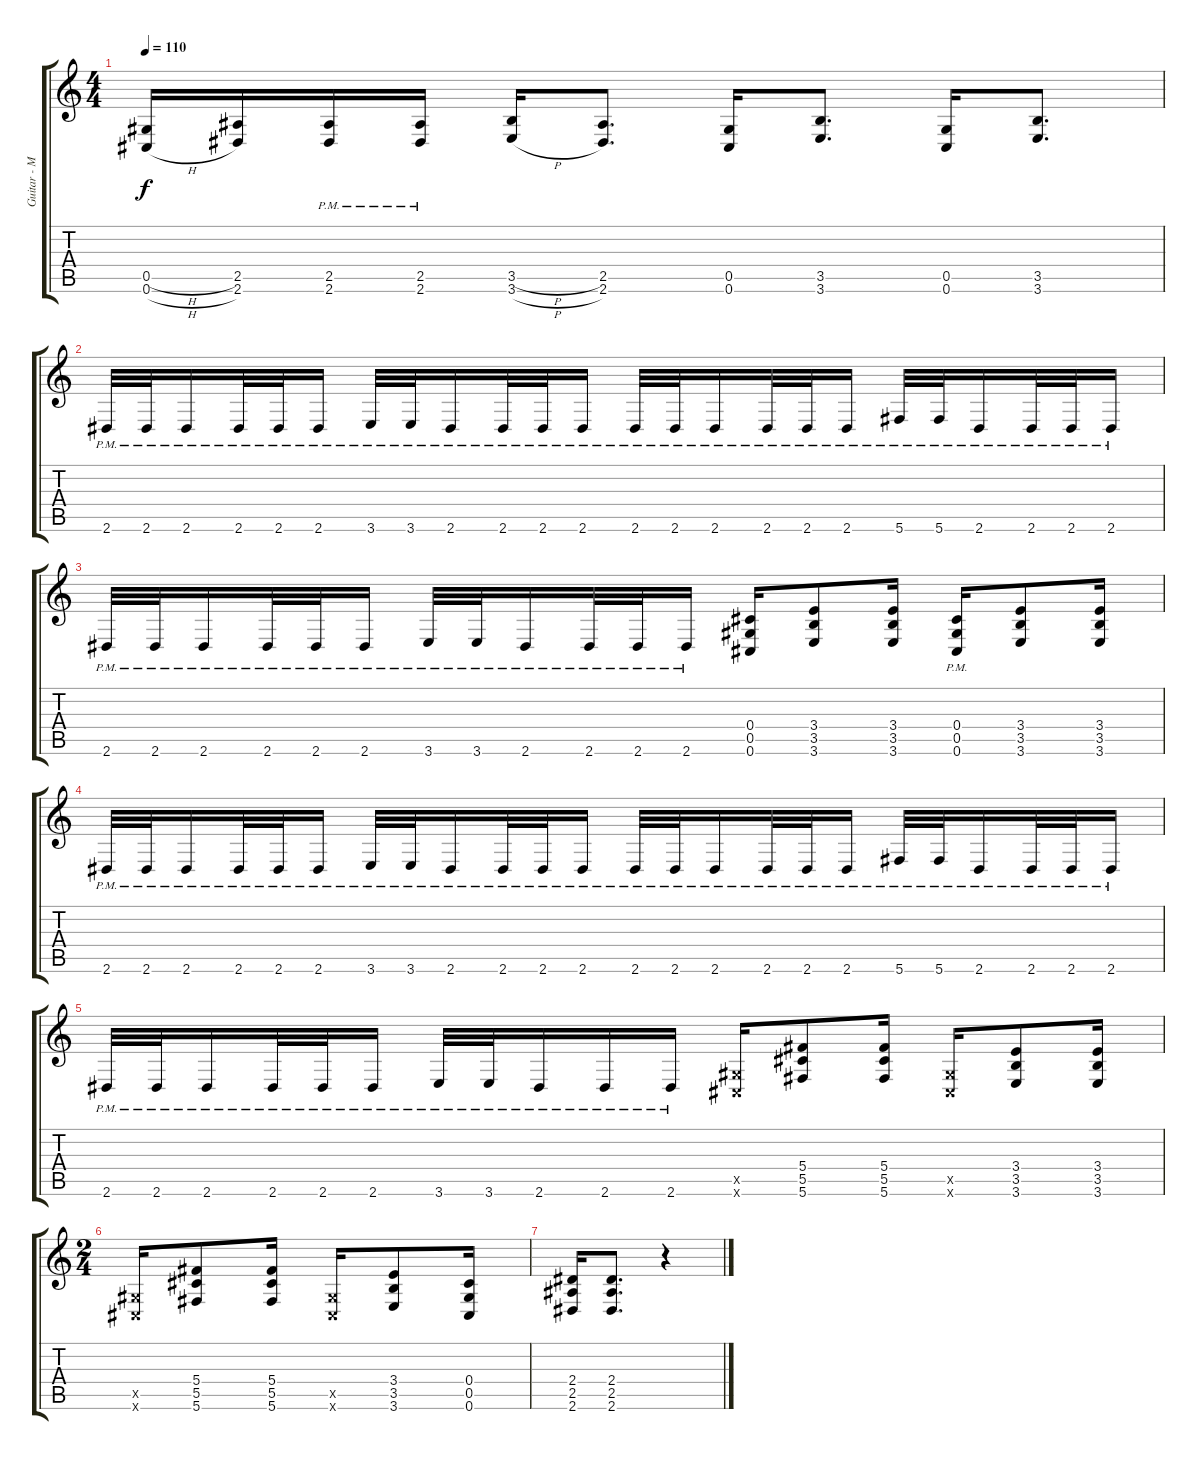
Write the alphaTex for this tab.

\track ("Guitar - Mark" "Guitar - M") {instrument distortionguitar}
\staff {score tabs}
\tuning (Eb4 Bb3 Gb3 Db3 Ab2 Db2) {hide}
\ts (4 4)
\tempo 110
\clef g2
\ks c
(0.5{h} 0.6{h}).16{dy f} (2.5 2.6).16 (2.5{pm} 2.6{pm}).16 (2.5{pm} 2.6{pm}).16 (3.5{h} 3.6{h}).16 (2.5 2.6).8{d} (0.5 0.6).16 (3.5 3.6).8{d} (0.5 0.6).16 (3.5 3.6).8{d} |
2.6{pm}.32 2.6{pm}.32 2.6{pm}.16 2.6{pm}.32 2.6{pm}.32 2.6{pm}.16 3.6{pm}.32 3.6{pm}.32 2.6{pm}.16 2.6{pm}.32 2.6{pm}.32 2.6{pm}.16 2.6{pm}.32 2.6{pm}.32 2.6{pm}.16 2.6{pm}.32 2.6{pm}.32 2.6{pm}.16 5.6{pm}.32 5.6{pm}.32 2.6{pm}.16 2.6{pm}.32 2.6{pm}.32 2.6{pm}.16 |
2.6{pm}.32 2.6{pm}.32 2.6{pm}.16 2.6{pm}.32 2.6{pm}.32 2.6{pm}.16 3.6{pm}.32 3.6{pm}.32 2.6{pm}.16 2.6{pm}.32 2.6{pm}.32 2.6{pm}.16 (0.4 0.5 0.6).16 (3.4 3.5 3.6).8 (3.4 3.5 3.6).16 (0.4{pm} 0.5{pm} 0.6{pm}).16 (3.4 3.5 3.6).8 (3.4 3.5 3.6).16 |
2.6{pm}.32 2.6{pm}.32 2.6{pm}.16 2.6{pm}.32 2.6{pm}.32 2.6{pm}.16 3.6{pm}.32 3.6{pm}.32 2.6{pm}.16 2.6{pm}.32 2.6{pm}.32 2.6{pm}.16 2.6{pm}.32 2.6{pm}.32 2.6{pm}.16 2.6{pm}.32 2.6{pm}.32 2.6{pm}.16 5.6{pm}.32 5.6{pm}.32 2.6{pm}.16 2.6{pm}.32 2.6{pm}.32 2.6{pm}.16 |
2.6{pm}.32 2.6{pm}.32 2.6{pm}.16 2.6{pm}.32 2.6{pm}.32 2.6{pm}.16 3.6{pm}.32 3.6{pm}.32 2.6{pm}.16 2.6{pm}.16 2.6{pm}.16 (0.5{x} 0.6{x}).16 (5.4 5.5 5.6).8 (5.4 5.5 5.6).16 (0.5{x} 0.6{x}).16 (3.4 3.5 3.6).8 (3.4 3.5 3.6).16 |
\ts (2 4)
(0.5{x} 0.6{x}).16 (5.4 5.5 5.6).8 (5.4 5.5 5.6).16 (0.5{x} 0.6{x}).16 (3.4 3.5 3.6).8 (0.4 0.5 0.6).16 |
(2.4 2.5 2.6).16 (2.4 2.5 2.6).8{d} r.4
